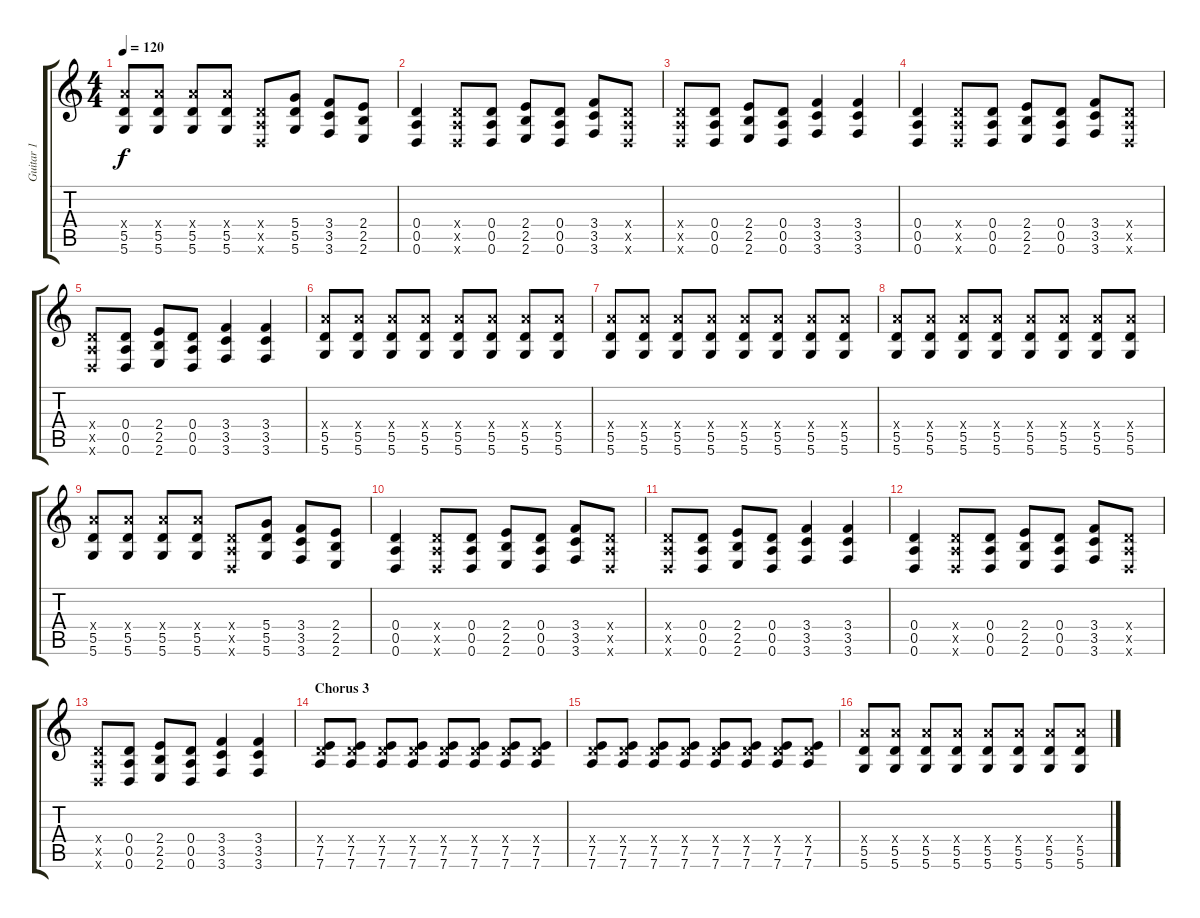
\track ("Guitar 1" "Guitar 1") {instrument distortionguitar}
\staff {score tabs}
\tuning (E4 B3 G3 D3 A2 D2) {hide}
\ts (4 4)
\tempo 120
\clef g2
\ks c
(7.4{x} 5.5 5.6).8{dy f} (7.4{x} 5.5 5.6).8 (7.4{x} 5.5 5.6).8 (7.4{x} 5.5 5.6).8 (0.4{x} 0.5{x} 0.6{x}).8 (5.4 5.5 5.6).8 (3.4 3.5 3.6).8 (2.4 2.5 2.6).8 |
(0.4 0.5 0.6).4 (0.4{x} 0.5{x} 0.6{x}).8 (0.4 0.5 0.6).8 (2.4 2.5 2.6).8 (0.4 0.5 0.6).8 (3.4 3.5 3.6).8 (0.4{x} 0.5{x} 0.6{x}).8 |
(0.4{x} 0.5{x} 0.6{x}).8 (0.4 0.5 0.6).8 (2.4 2.5 2.6).8 (0.4 0.5 0.6).8 (3.4 3.5 3.6).4 (3.4 3.5 3.6).4 |
(0.4 0.5 0.6).4 (0.4{x} 0.5{x} 0.6{x}).8 (0.4 0.5 0.6).8 (2.4 2.5 2.6).8 (0.4 0.5 0.6).8 (3.4 3.5 3.6).8 (0.4{x} 0.5{x} 0.6{x}).8 |
(0.4{x} 0.5{x} 0.6{x}).8 (0.4 0.5 0.6).8 (2.4 2.5 2.6).8 (0.4 0.5 0.6).8 (3.4 3.5 3.6).4 (3.4 3.5 3.6).4 |
(7.4{x} 5.5 5.6).8 (7.4{x} 5.5 5.6).8 (7.4{x} 5.5 5.6).8 (7.4{x} 5.5 5.6).8 (7.4{x} 5.5 5.6).8 (7.4{x} 5.5 5.6).8 (7.4{x} 5.5 5.6).8 (7.4{x} 5.5 5.6).8 |
(7.4{x} 5.5 5.6).8 (7.4{x} 5.5 5.6).8 (7.4{x} 5.5 5.6).8 (7.4{x} 5.5 5.6).8 (7.4{x} 5.5 5.6).8 (7.4{x} 5.5 5.6).8 (7.4{x} 5.5 5.6).8 (7.4{x} 5.5 5.6).8 |
(7.4{x} 5.5 5.6).8 (7.4{x} 5.5 5.6).8 (7.4{x} 5.5 5.6).8 (7.4{x} 5.5 5.6).8 (7.4{x} 5.5 5.6).8 (7.4{x} 5.5 5.6).8 (7.4{x} 5.5 5.6).8 (7.4{x} 5.5 5.6).8 |
(7.4{x} 5.5 5.6).8 (7.4{x} 5.5 5.6).8 (7.4{x} 5.5 5.6).8 (7.4{x} 5.5 5.6).8 (0.4{x} 0.5{x} 0.6{x}).8 (5.4 5.5 5.6).8 (3.4 3.5 3.6).8 (2.4 2.5 2.6).8 |
(0.4 0.5 0.6).4 (0.4{x} 0.5{x} 0.6{x}).8 (0.4 0.5 0.6).8 (2.4 2.5 2.6).8 (0.4 0.5 0.6).8 (3.4 3.5 3.6).8 (0.4{x} 0.5{x} 0.6{x}).8 |
(0.4{x} 0.5{x} 0.6{x}).8 (0.4 0.5 0.6).8 (2.4 2.5 2.6).8 (0.4 0.5 0.6).8 (3.4 3.5 3.6).4 (3.4 3.5 3.6).4 |
(0.4 0.5 0.6).4 (0.4{x} 0.5{x} 0.6{x}).8 (0.4 0.5 0.6).8 (2.4 2.5 2.6).8 (0.4 0.5 0.6).8 (3.4 3.5 3.6).8 (0.4{x} 0.5{x} 0.6{x}).8 |
(0.4{x} 0.5{x} 0.6{x}).8 (0.4 0.5 0.6).8 (2.4 2.5 2.6).8 (0.4 0.5 0.6).8 (3.4 3.5 3.6).4 (3.4 3.5 3.6).4 |
\section ("" "Chorus 3")
(0.4{x} 7.5 7.6).8 (0.4{x} 7.5 7.6).8 (0.4{x} 7.5 7.6).8 (0.4{x} 7.5 7.6).8 (0.4{x} 7.5 7.6).8 (0.4{x} 7.5 7.6).8 (0.4{x} 7.5 7.6).8 (0.4{x} 7.5 7.6).8 |
(0.4{x} 7.5 7.6).8 (0.4{x} 7.5 7.6).8 (0.4{x} 7.5 7.6).8 (0.4{x} 7.5 7.6).8 (0.4{x} 7.5 7.6).8 (0.4{x} 7.5 7.6).8 (0.4{x} 7.5 7.6).8 (0.4{x} 7.5 7.6).8 |
(7.4{x} 5.5 5.6).8 (7.4{x} 5.5 5.6).8 (7.4{x} 5.5 5.6).8 (7.4{x} 5.5 5.6).8 (7.4{x} 5.5 5.6).8 (7.4{x} 5.5 5.6).8 (7.4{x} 5.5 5.6).8 (7.4{x} 5.5 5.6).8
